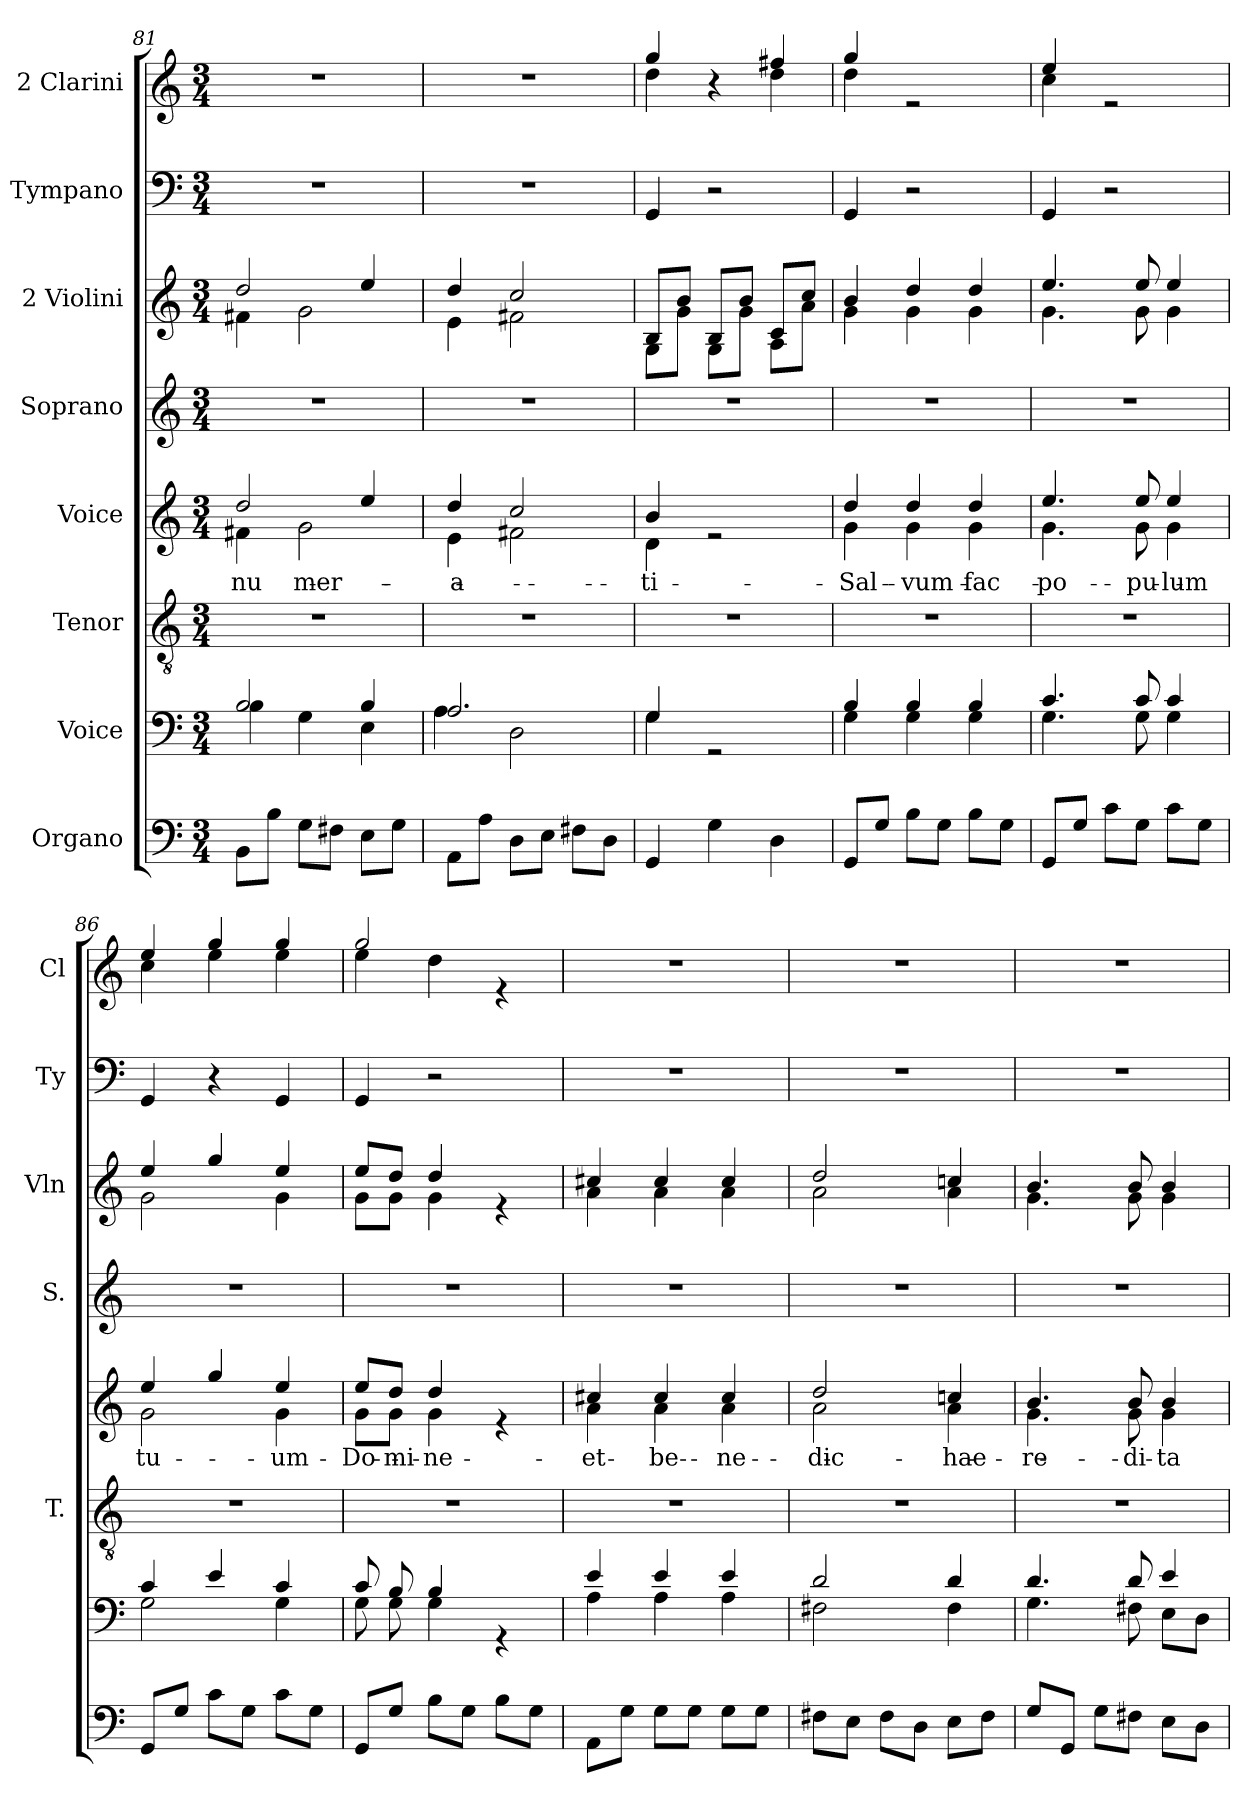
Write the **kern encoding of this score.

**kern	**kern	**kern	**kern	**text	**kern	**kern	**kern	**kern
*part8	*part7	*part6	*part5	*part5	*part4	*part3	*part2	*part1
*staff8	*staff7	*staff6	*staff5	*staff5	*staff4	*staff3	*staff2	*staff1
*I"Organo	*I"Voice	*I"Tenor	*I"Voice	*	*I"Soprano	*I"2 Violini	*I"Tympano	*I"2 Clarini
*	*	*I'T.	*	*	*I'S.	*I'Vln	*I'Ty	*I'Cl
*clefF4	*clefF4	*clefGv2	*clefG2	*	*clefG2	*clefG2	*clefF4	*clefG2
*k[]	*k[]	*k[]	*k[]	*	*k[]	*k[]	*k[]	*k[]
*M3/4	*M3/4	*M3/4	*M3/4	*	*M3/4	*M3/4	*M3/4	*M3/4
=81	=81	=81	=81	=81	=81	=81	=81	=81
*	*^	*	*^	*	*	*	*	*
!	!	!	!	!	!	!LO:LY:b	!	!	!	!
*	*	*	*	*	*	*	*	*^	*	*
8BB\L	2B/	4B\	2.r	2dd/	4f#X\	nu-	2.r	2dd/	4f#X\	2.r	2.r
8B\J	.	.	.	.	.	.	.	.	.	.	.
!	!	!	!	!	!	!LO:LY:b	!	!	!	!	!
8G\L	.	4G\	.	.	2g\	-mer-	.	.	2g\	.	.
8F#X\J	.	.	.	.	.	.	.	.	.	.	.
8E\L	4B/	4E\	.	4ee/	.	.	.	4ee/	.	.	.
8G\J	.	.	.	.	.	.	.	.	.	.	.
=82	=82	=82	=82	=82	=82	=82	=82	=82	=82	=82	=82
!	!	!	!	!	!	!LO:LY:b	!	!	!	!	!
8AA\L	2.A/	4A\	2.r	4dd/	4e\	-a-	2.r	4dd/	4e\	2.r	2.r
8A\J	.	.	.	.	.	.	.	.	.	.	.
8D\L	.	2D\	.	2cc/	2f#X\	.	.	2cc/	2f#X\	.	.
8E\J	.	.	.	.	.	.	.	.	.	.	.
8F#X\L	.	.	.	.	.	.	.	.	.	.	.
8D\J	.	.	.	.	.	.	.	.	.	.	.
!!LO:LB:g=z
=83	=83	=83	=83	=83	=83	=83	=83	=83	=83	=83	=83
!	!	!	!	!	!	!LO:LY:b	!	!	!	!	!
*	*	*	*	*	*	*	*	*	*	*	*^
4GG/	4G/	4G\	2.r	4b/	4d\	-ti	2.r	8B/L	8G\L	4GG/	4gg/	4dd\
.	.	.	.	.	.	.	.	8b/J	8g\J	.	.	.
4G\	2rGG	2ryy	.	2re	2ryy	.	.	8B/L	8G\L	2r	4r	4ryy
.	.	.	.	.	.	.	.	8b/J	8g\J	.	.	.
4D\	.	.	.	.	.	.	.	8c/L	8A\L	.	4ff#X/	4dd\
.	.	.	.	.	.	.	.	8cc/J	8a\J	.	.	.
=84	=84	=84	=84	=84	=84	=84	=84	=84	=84	=84	=84	=84
!	!	!	!	!	!	!LO:LY:b	!	!	!	!	!	!
8GG/L	4B/	4G\	2.r	4dd/	4g\	Sal-	2.r	4b/	4g\	4GG/	4gg/	4dd\
8G/J	.	.	.	.	.	.	.	.	.	.	.	.
!	!	!	!	!	!	!LO:LY:b	!	!	!	!	!	!
8B\L	4B/	4G\	.	4dd/	4g\	-vum	.	4dd/	4g\	2r	2re	2ryy
8G\J	.	.	.	.	.	.	.	.	.	.	.	.
!	!	!	!	!	!	!LO:LY:b	!	!	!	!	!	!
8B\L	4B/	4G\	.	4dd/	4g\	fac	.	4dd/	4g\	.	.	.
8G\J	.	.	.	.	.	.	.	.	.	.	.	.
=85	=85	=85	=85	=85	=85	=85	=85	=85	=85	=85	=85	=85
!	!	!	!	!	!	!LO:LY:b	!	!	!	!	!	!
8GG/L	4.c/	4.G\	2.r	4.ee/	4.g\	po-	2.r	4.ee/	4.g\	4GG/	4ee/	4cc\
8G/J	.	.	.	.	.	.	.	.	.	.	.	.
8c\L	.	.	.	.	.	.	.	.	.	2r	2re	2ryy
!	!	!	!	!	!	!LO:LY:b	!	!	!	!	!	!
8G\J	8c/	8G\	.	8ee/	8g\	-pu-	.	8ee/	8g\	.	.	.
!	!	!	!	!	!	!LO:LY:b	!	!	!	!	!	!
8c\L	4c/	4G\	.	4ee/	4g\	-lum	.	4ee/	4g\	.	.	.
8G\J	.	.	.	.	.	.	.	.	.	.	.	.
=86	=86	=86	=86	=86	=86	=86	=86	=86	=86	=86	=86	=86
!	!	!	!	!	!	!LO:LY:b	!	!	!	!	!	!
8GG/L	4c/	2G\	2.r	4ee/	2g\	tu-	2.r	4ee/	2g\	4GG/	4ee/	4cc\
8G/J	.	.	.	.	.	.	.	.	.	.	.	.
8c\L	4e/	.	.	4gg/	.	.	.	4gg/	.	4r	4gg/	4ee\
8G\J	.	.	.	.	.	.	.	.	.	.	.	.
!	!	!	!	!	!	!LO:LY:b	!	!	!	!	!	!
8c\L	4c/	4G\	.	4ee/	4g\	-um	.	4ee/	4g\	4GG/	4gg/	4ee\
8G\J	.	.	.	.	.	.	.	.	.	.	.	.
=87	=87	=87	=87	=87	=87	=87	=87	=87	=87	=87	=87	=87
!	!	!	!	!	!	!LO:LY:b	!	!	!	!	!	!
8GG/L	8c/	8G\	2.r	8ee/L	8g\L	Do-	2.r	8ee/L	8g\L	4GG/	2gg/	4ee\
!	!	!	!	!	!	!LO:LY:b	!	!	!	!	!	!
8G/J	8B/	8G\	.	8dd/J	8g\J	-mi-	.	8dd/J	8g\J	.	.	.
!	!	!	!	!	!	!LO:LY:b	!	!	!	!	!	!
8B\L	4B/	4G\	.	4dd/	4g\	-ne	.	4dd/	4g\	2r	.	4dd\
8G\J	.	.	.	.	.	.	.	.	.	.	.	.
8B\L	4rGG	4ryy	.	4re	4ryy	.	.	4re	4ryy	.	4re	4ryy
8G\J	.	.	.	.	.	.	.	.	.	.	.	.
*	*	*	*	*	*	*	*	*	*	*	*v	*v
=88	=88	=88	=88	=88	=88	=88	=88	=88	=88	=88	=88
!	!	!	!	!	!	!LO:LY:b	!	!	!	!	!
8AA\L	4e/	4A\	2.r	4cc#X/	4a\	et	2.r	4cc#X/	4a\	2.r	2.r
8G\J	.	.	.	.	.	.	.	.	.	.	.
!	!	!	!	!	!	!LO:LY:b	!	!	!	!	!
8G\L	4e/	4A\	.	4cc#/	4a\	be-	.	4cc#/	4a\	.	.
8G\J	.	.	.	.	.	.	.	.	.	.	.
!	!	!	!	!	!	!LO:LY:b	!	!	!	!	!
8G\L	4e/	4A\	.	4cc#/	4a\	-ne-	.	4cc#/	4a\	.	.
8G\J	.	.	.	.	.	.	.	.	.	.	.
!!LO:PB:g=z
=89	=89	=89	=89	=89	=89	=89	=89	=89	=89	=89	=89
!	!	!	!	!	!	!LO:LY:b	!	!	!	!	!
8F#X\L	2d/	2F#X\	2.r	2dd/	2a\	-dic	2.r	2dd/	2a\	2.r	2.r
8E\J	.	.	.	.	.	.	.	.	.	.	.
8F#\L	.	.	.	.	.	.	.	.	.	.	.
8D\J	.	.	.	.	.	.	.	.	.	.	.
!	!	!	!	!	!	!LO:LY:b	!	!	!	!	!
8E\L	4d/	4F#\	.	4ccn/	4a\	hae-	.	4ccn/	4a\	.	.
8F#\J	.	.	.	.	.	.	.	.	.	.	.
=90	=90	=90	=90	=90	=90	=90	=90	=90	=90	=90	=90
!	!	!	!	!	!	!LO:LY:b	!	!	!	!	!
8G/L	4.d/	4.G\	2.r	4.b/	4.g\	-re-	2.r	4.b/	4.g\	2.r	2.r
8GG/J	.	.	.	.	.	.	.	.	.	.	.
8G\L	.	.	.	.	.	.	.	.	.	.	.
!	!	!	!	!	!	!LO:LY:b	!	!	!	!	!
8F#X\J	8d/	8F#X\	.	8b/	8g\	-di-	.	8b/	8g\	.	.
!	!	!	!	!	!	!LO:LY:b	!	!	!	!	!
8E\L	4e/	8E\L	.	4b/	4g\	-ta-	.	4b/	4g\	.	.
8D\J	.	8D\J	.	.	.	.	.	.	.	.	.
*	*v	*v	*	*v	*v	*	*	*v	*v	*	*
=	=	=	=	=	=	=	=	=
*-	*-	*-	*-	*-	*-	*-	*-	*-
